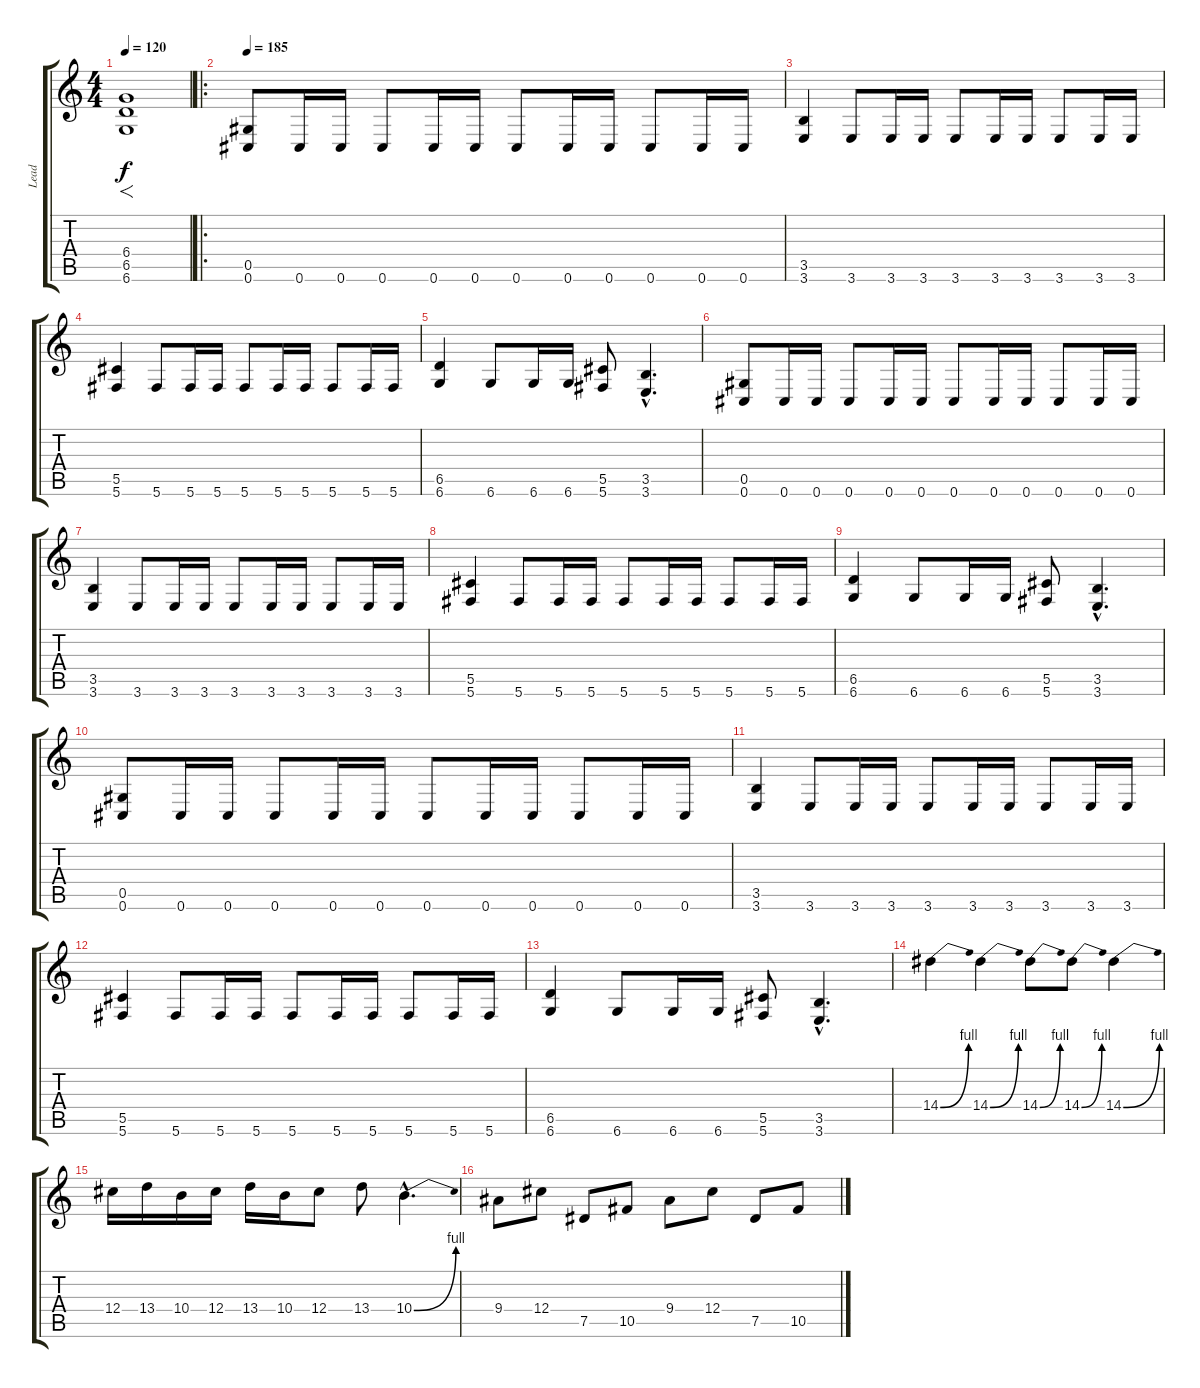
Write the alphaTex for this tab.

\track ("Lead" "Lead") {instrument distortionguitar}
\staff {score tabs}
\tuning (Eb4 Bb3 Gb3 Db3 Ab2 Db2) {hide}
\ts (4 4)
\tempo 120
\clef g2
\ks c
(6.4 6.5 6.6).1{f dy f} |
\ro
\tempo 185
(0.5 0.6).8 0.6.16 0.6.16 0.6.8 0.6.16 0.6.16 0.6.8 0.6.16 0.6.16 0.6.8 0.6.16 0.6.16 |
(3.5 3.6).4 3.6.8 3.6.16 3.6.16 3.6.8 3.6.16 3.6.16 3.6.8 3.6.16 3.6.16 |
(5.5 5.6).4 5.6.8 5.6.16 5.6.16 5.6.8 5.6.16 5.6.16 5.6.8 5.6.16 5.6.16 |
(6.5 6.6).4 6.6.8 6.6.16 6.6.16 (5.5 5.6).8 (3.5{hac} 3.6{hac}).4{d} |
(0.5 0.6).8 0.6.16 0.6.16 0.6.8 0.6.16 0.6.16 0.6.8 0.6.16 0.6.16 0.6.8 0.6.16 0.6.16 |
(3.5 3.6).4 3.6.8 3.6.16 3.6.16 3.6.8 3.6.16 3.6.16 3.6.8 3.6.16 3.6.16 |
(5.5 5.6).4 5.6.8 5.6.16 5.6.16 5.6.8 5.6.16 5.6.16 5.6.8 5.6.16 5.6.16 |
(6.5 6.6).4 6.6.8 6.6.16 6.6.16 (5.5 5.6).8 (3.5{hac} 3.6{hac}).4{d} |
(0.5 0.6).8 0.6.16 0.6.16 0.6.8 0.6.16 0.6.16 0.6.8 0.6.16 0.6.16 0.6.8 0.6.16 0.6.16 |
(3.5 3.6).4 3.6.8 3.6.16 3.6.16 3.6.8 3.6.16 3.6.16 3.6.8 3.6.16 3.6.16 |
(5.5 5.6).4 5.6.8 5.6.16 5.6.16 5.6.8 5.6.16 5.6.16 5.6.8 5.6.16 5.6.16 |
(6.5 6.6).4 6.6.8 6.6.16 6.6.16 (5.5 5.6).8 (3.5{hac} 3.6{hac}).4{d} |
14.4{be (bend 0 0 60 4)}.4{balance 8} 14.4{be (bend 0 0 60 4)}.4 14.4{be (bend 0 0 60 4)}.8 14.4{be (bend 0 0 60 4)}.8 14.4{be (bend 0 0 60 4)}.4 |
12.4.16 13.4.16 10.4.16 12.4.16 13.4.16 10.4.16 12.4.8 13.4.8 10.4{be (bend 0 0 60 4) hac}.4{d} |
9.4.8 12.4.8 7.5.8 10.5.8 9.4.8 12.4.8 7.5.8 10.5.8
